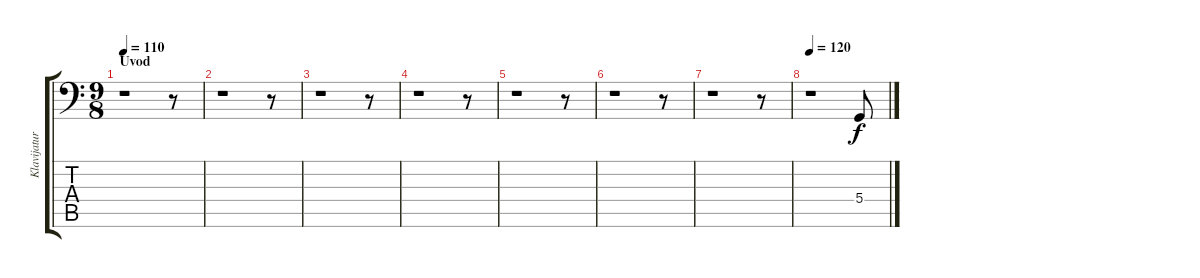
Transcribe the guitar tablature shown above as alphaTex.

\track ("Klavijature" "Klavijatur") {instrument lead1square}
\staff {score tabs}
\tuning (E3 B2 G2 D2 A1 E1) {hide}
\ts (9 8)
\section ("" "Uvod")
\tempo 110
\clef f4
\ks c
r.1{dy f instrument lead1square} r.8 |
r.1 r.8 |
r.1 r.8 |
r.1 r.8 |
r.1 r.8 |
r.1 r.8 |
r.1 r.8 |
\tempo 120
r.1 5.4.8
